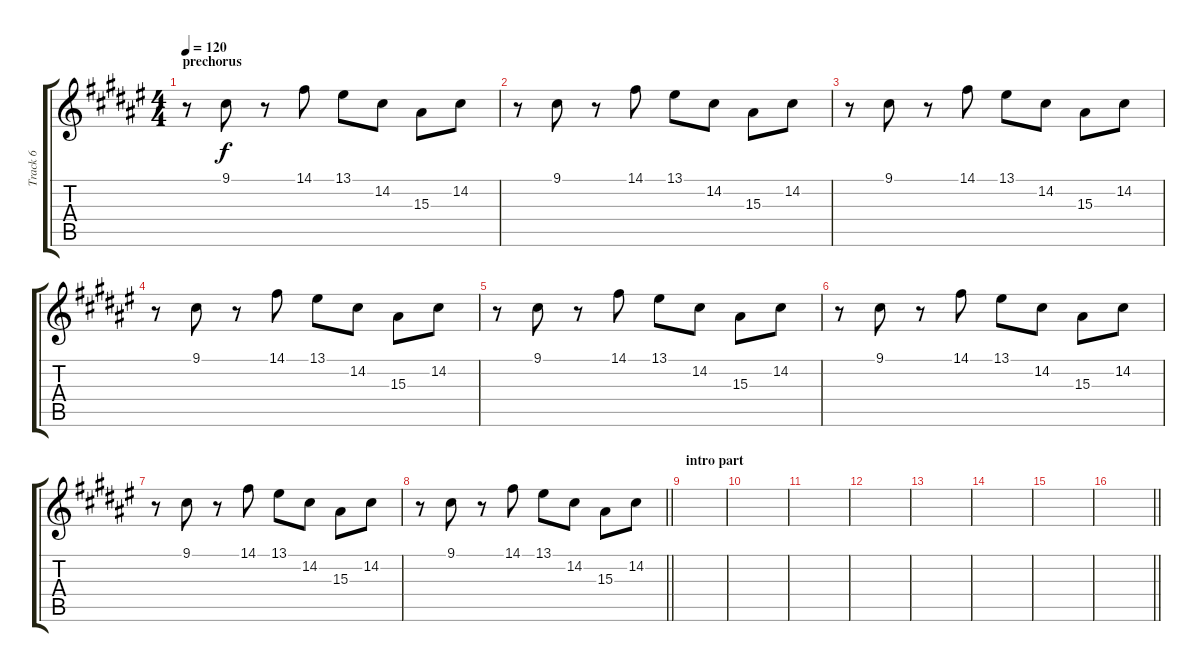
\track ("Track 6" "Track 6") {instrument pad2warm}
\staff {score tabs}
\tuning (E4 B3 G3 D3 A2 E2) {hide}
\ts (4 4)
\section ("" "prechorus")
\tempo 120
\clef g2
\ks f#
r.8{dy f} 9.1.8 r.8 14.1.8 13.1.8 14.2.8 15.3.8 14.2.8 |
r.8 9.1.8 r.8 14.1.8 13.1.8 14.2.8 15.3.8 14.2.8 |
r.8 9.1.8 r.8 14.1.8 13.1.8 14.2.8 15.3.8 14.2.8 |
r.8 9.1.8 r.8 14.1.8 13.1.8 14.2.8 15.3.8 14.2.8 |
r.8 9.1.8 r.8 14.1.8 13.1.8 14.2.8 15.3.8 14.2.8 |
r.8 9.1.8 r.8 14.1.8 13.1.8 14.2.8 15.3.8 14.2.8 |
r.8 9.1.8 r.8 14.1.8 13.1.8 14.2.8 15.3.8 14.2.8 |
\barLineRight lightlight
r.8 9.1.8 r.8 14.1.8 13.1.8 14.2.8 15.3.8 14.2.8 |
\section ("" "intro part")
|
|
|
|
|
|
|
\barLineRight lightlight
